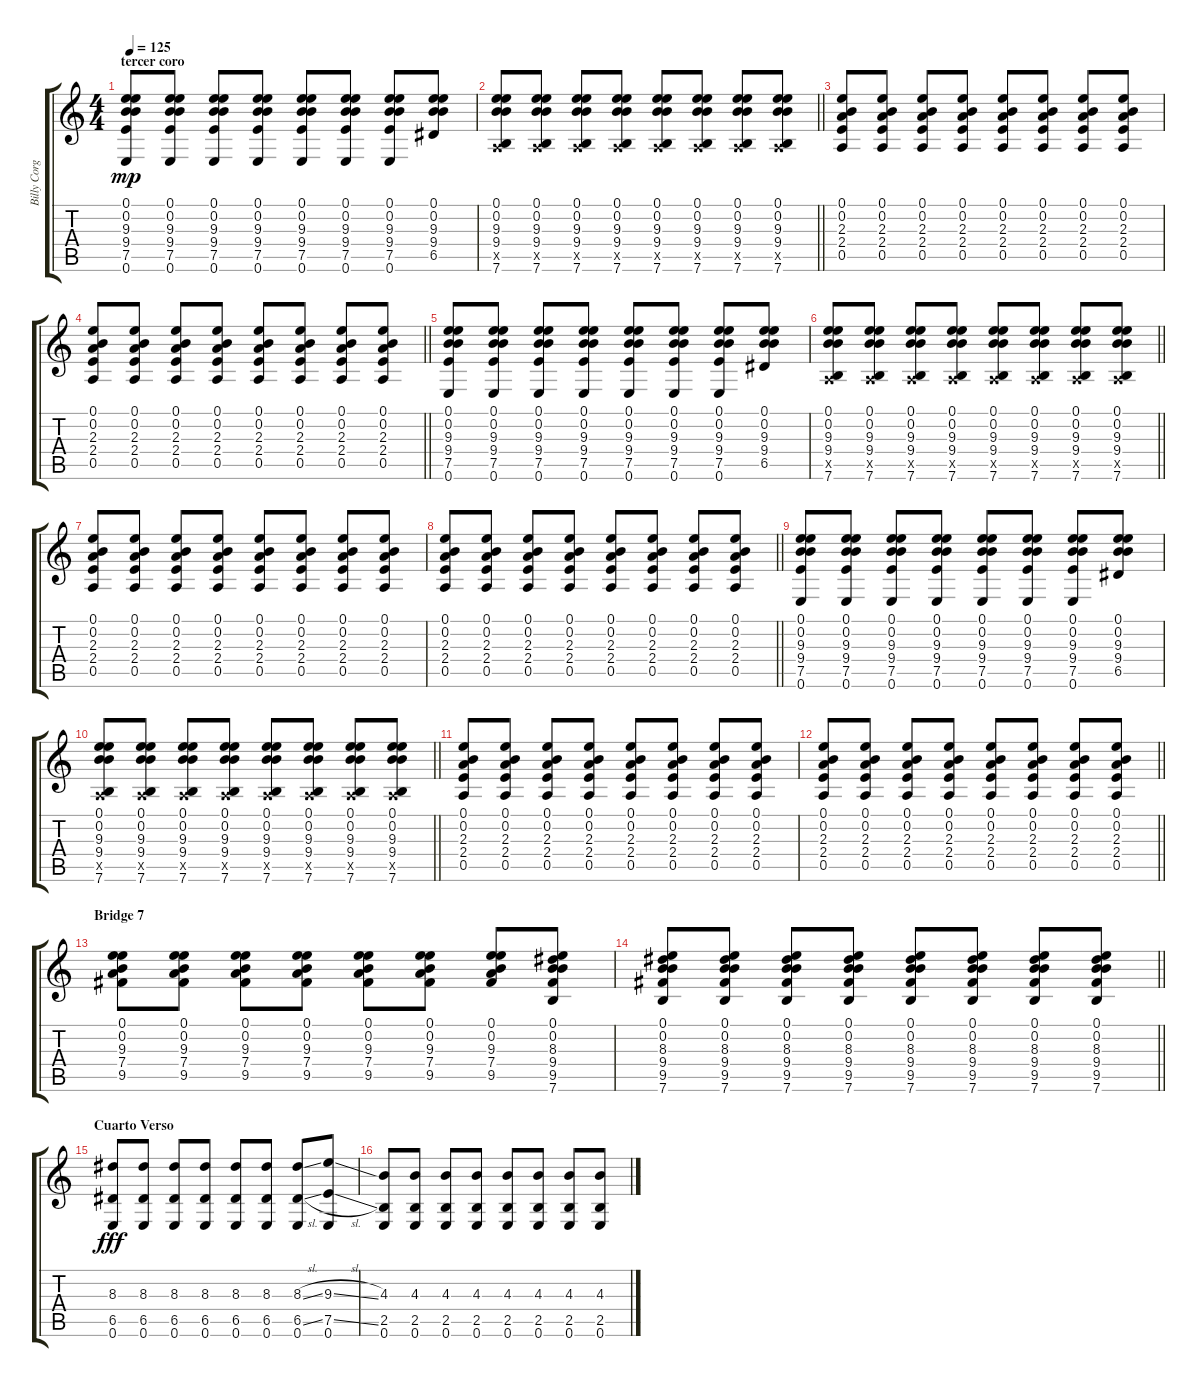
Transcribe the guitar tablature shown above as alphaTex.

\track ("Billy Corgan" "Billy Corg") {instrument acousticguitarsteel}
\staff {score tabs}
\tuning (E4 B3 G3 D3 A2 E2) {hide}
\ts (4 4)
\section ("" "tercer coro")
\tempo 125
\clef g2
\ks c
(0.1 0.2 9.3 9.4 7.5 0.6).8{dy mp} (0.1 0.2 9.3 9.4 7.5 0.6).8 (0.1 0.2 9.3 9.4 7.5 0.6).8 (0.1 0.2 9.3 9.4 7.5 0.6).8 (0.1 0.2 9.3 9.4 7.5 0.6).8 (0.1 0.2 9.3 9.4 7.5 0.6).8 (0.1 0.2 9.3 9.4 7.5 0.6).8 (0.1 0.2 9.3 9.4 6.5).8 |
\barLineRight lightlight
(0.1 0.2 9.3 9.4 0.5{x} 7.6).8 (0.1 0.2 9.3 9.4 0.5{x} 7.6).8 (0.1 0.2 9.3 9.4 0.5{x} 7.6).8 (0.1 0.2 9.3 9.4 0.5{x} 7.6).8 (0.1 0.2 9.3 9.4 0.5{x} 7.6).8 (0.1 0.2 9.3 9.4 0.5{x} 7.6).8 (0.1 0.2 9.3 9.4 0.5{x} 7.6).8 (0.1 0.2 9.3 9.4 0.5{x} 7.6).8 |
(0.1 0.2 2.3 2.4 0.5).8 (0.1 0.2 2.3 2.4 0.5).8 (0.1 0.2 2.3 2.4 0.5).8 (0.1 0.2 2.3 2.4 0.5).8 (0.1 0.2 2.3 2.4 0.5).8 (0.1 0.2 2.3 2.4 0.5).8 (0.1 0.2 2.3 2.4 0.5).8 (0.1 0.2 2.3 2.4 0.5).8 |
\barLineRight lightlight
(0.1 0.2 2.3 2.4 0.5).8 (0.1 0.2 2.3 2.4 0.5).8 (0.1 0.2 2.3 2.4 0.5).8 (0.1 0.2 2.3 2.4 0.5).8 (0.1 0.2 2.3 2.4 0.5).8 (0.1 0.2 2.3 2.4 0.5).8 (0.1 0.2 2.3 2.4 0.5).8 (0.1 0.2 2.3 2.4 0.5).8 |
(0.1 0.2 9.3 9.4 7.5 0.6).8 (0.1 0.2 9.3 9.4 7.5 0.6).8 (0.1 0.2 9.3 9.4 7.5 0.6).8 (0.1 0.2 9.3 9.4 7.5 0.6).8 (0.1 0.2 9.3 9.4 7.5 0.6).8 (0.1 0.2 9.3 9.4 7.5 0.6).8 (0.1 0.2 9.3 9.4 7.5 0.6).8 (0.1 0.2 9.3 9.4 6.5).8 |
\barLineRight lightlight
(0.1 0.2 9.3 9.4 0.5{x} 7.6).8 (0.1 0.2 9.3 9.4 0.5{x} 7.6).8 (0.1 0.2 9.3 9.4 0.5{x} 7.6).8 (0.1 0.2 9.3 9.4 0.5{x} 7.6).8 (0.1 0.2 9.3 9.4 0.5{x} 7.6).8 (0.1 0.2 9.3 9.4 0.5{x} 7.6).8 (0.1 0.2 9.3 9.4 0.5{x} 7.6).8 (0.1 0.2 9.3 9.4 0.5{x} 7.6).8 |
(0.1 0.2 2.3 2.4 0.5).8 (0.1 0.2 2.3 2.4 0.5).8 (0.1 0.2 2.3 2.4 0.5).8 (0.1 0.2 2.3 2.4 0.5).8 (0.1 0.2 2.3 2.4 0.5).8 (0.1 0.2 2.3 2.4 0.5).8 (0.1 0.2 2.3 2.4 0.5).8 (0.1 0.2 2.3 2.4 0.5).8 |
\barLineRight lightlight
(0.1 0.2 2.3 2.4 0.5).8 (0.1 0.2 2.3 2.4 0.5).8 (0.1 0.2 2.3 2.4 0.5).8 (0.1 0.2 2.3 2.4 0.5).8 (0.1 0.2 2.3 2.4 0.5).8 (0.1 0.2 2.3 2.4 0.5).8 (0.1 0.2 2.3 2.4 0.5).8 (0.1 0.2 2.3 2.4 0.5).8 |
(0.1 0.2 9.3 9.4 7.5 0.6).8 (0.1 0.2 9.3 9.4 7.5 0.6).8 (0.1 0.2 9.3 9.4 7.5 0.6).8 (0.1 0.2 9.3 9.4 7.5 0.6).8 (0.1 0.2 9.3 9.4 7.5 0.6).8 (0.1 0.2 9.3 9.4 7.5 0.6).8 (0.1 0.2 9.3 9.4 7.5 0.6).8 (0.1 0.2 9.3 9.4 6.5).8 |
\barLineRight lightlight
(0.1 0.2 9.3 9.4 0.5{x} 7.6).8 (0.1 0.2 9.3 9.4 0.5{x} 7.6).8 (0.1 0.2 9.3 9.4 0.5{x} 7.6).8 (0.1 0.2 9.3 9.4 0.5{x} 7.6).8 (0.1 0.2 9.3 9.4 0.5{x} 7.6).8 (0.1 0.2 9.3 9.4 0.5{x} 7.6).8 (0.1 0.2 9.3 9.4 0.5{x} 7.6).8 (0.1 0.2 9.3 9.4 0.5{x} 7.6).8 |
(0.1 0.2 2.3 2.4 0.5).8 (0.1 0.2 2.3 2.4 0.5).8 (0.1 0.2 2.3 2.4 0.5).8 (0.1 0.2 2.3 2.4 0.5).8 (0.1 0.2 2.3 2.4 0.5).8 (0.1 0.2 2.3 2.4 0.5).8 (0.1 0.2 2.3 2.4 0.5).8 (0.1 0.2 2.3 2.4 0.5).8 |
\barLineRight lightlight
(0.1 0.2 2.3 2.4 0.5).8 (0.1 0.2 2.3 2.4 0.5).8 (0.1 0.2 2.3 2.4 0.5).8 (0.1 0.2 2.3 2.4 0.5).8 (0.1 0.2 2.3 2.4 0.5).8 (0.1 0.2 2.3 2.4 0.5).8 (0.1 0.2 2.3 2.4 0.5).8 (0.1 0.2 2.3 2.4 0.5).8 |
\section ("" "Bridge 7")
(0.1 0.2 9.3 7.4 9.5).8 (0.1 0.2 9.3 7.4 9.5).8 (0.1 0.2 9.3 7.4 9.5).8 (0.1 0.2 9.3 7.4 9.5).8 (0.1 0.2 9.3 7.4 9.5).8 (0.1 0.2 9.3 7.4 9.5).8 (0.1 0.2 9.3 7.4 9.5).8 (0.1 0.2 8.3 9.4 9.5 7.6).8 |
\barLineRight lightlight
(0.1 0.2 8.3 9.4 9.5 7.6).8 (0.1 0.2 8.3 9.4 9.5 7.6).8 (0.1 0.2 8.3 9.4 9.5 7.6).8 (0.1 0.2 8.3 9.4 9.5 7.6).8 (0.1 0.2 8.3 9.4 9.5 7.6).8 (0.1 0.2 8.3 9.4 9.5 7.6).8 (0.1 0.2 8.3 9.4 9.5 7.6).8 (0.1 0.2 8.3 9.4 9.5 7.6).8 |
\section ("" "Cuarto Verso")
(8.3 6.5 0.6).8{dy fff} (8.3 6.5 0.6).8 (8.3 6.5 0.6).8 (8.3 6.5 0.6).8 (8.3 6.5 0.6).8 (8.3 6.5 0.6).8 (8.3{sl} 6.5{sl} 0.6).8 (9.3{sl} 7.5{sl} 0.6).8 |
(4.3 2.5 0.6).8 (4.3 2.5 0.6).8 (4.3 2.5 0.6).8 (4.3 2.5 0.6).8 (4.3 2.5 0.6).8 (4.3 2.5 0.6).8 (4.3 2.5 0.6).8 (4.3 2.5 0.6).8
